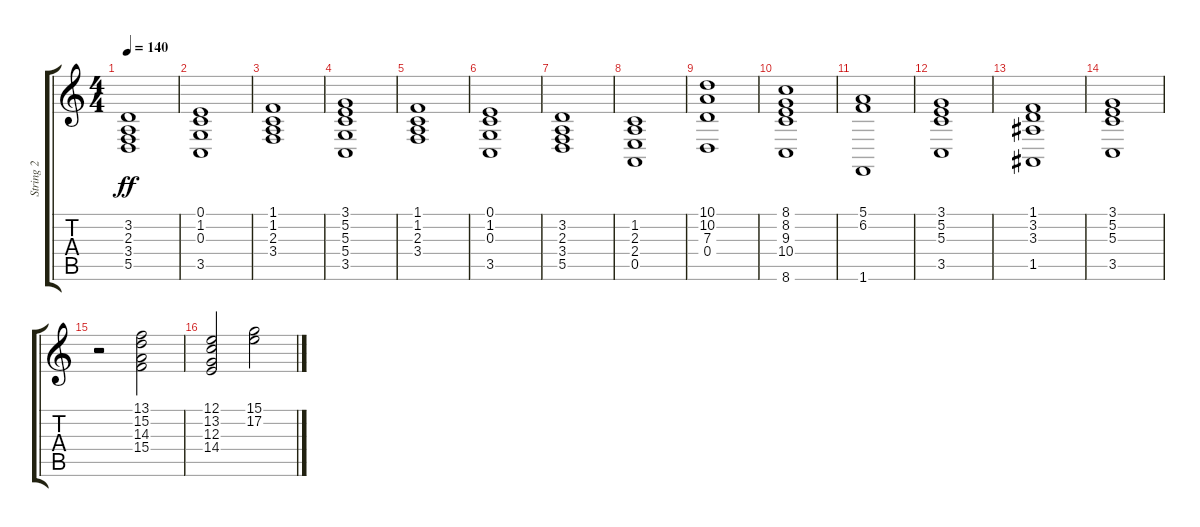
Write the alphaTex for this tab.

\track ("String 2" "String 2") {instrument stringensemble2}
\staff {score tabs}
\tuning (E4 B3 G3 D3 A2 E2) {hide}
\ts (4 4)
\tempo 140
\clef g2
\ks c
(3.2 2.3 3.4 5.5).1{dy ff volume 8} |
(0.1 1.2 0.3 3.5).1{volume 16} |
(1.1 1.2 2.3 3.4).1 |
(3.1 5.2 5.3 5.4 3.5).1 |
(1.1 1.2 2.3 3.4).1 |
(0.1 1.2 0.3 3.5).1 |
(3.2 2.3 3.4 5.5).1 |
(1.2 2.3 2.4 0.5).1 |
(10.1 10.2 7.3 0.4).1 |
(8.1 8.2 9.3 10.4 8.6).1 |
(5.1 6.2 1.6).1 |
(3.1 5.2 5.3 3.5).1 |
(1.1 3.2 3.3 1.5).1 |
(3.1 5.2 5.3 3.5).1 |
r.2 (13.1 15.2 14.3 15.4).2{volume 8} |
(12.1 13.2 12.3 14.4).2{volume 16} (15.1 17.2).2
